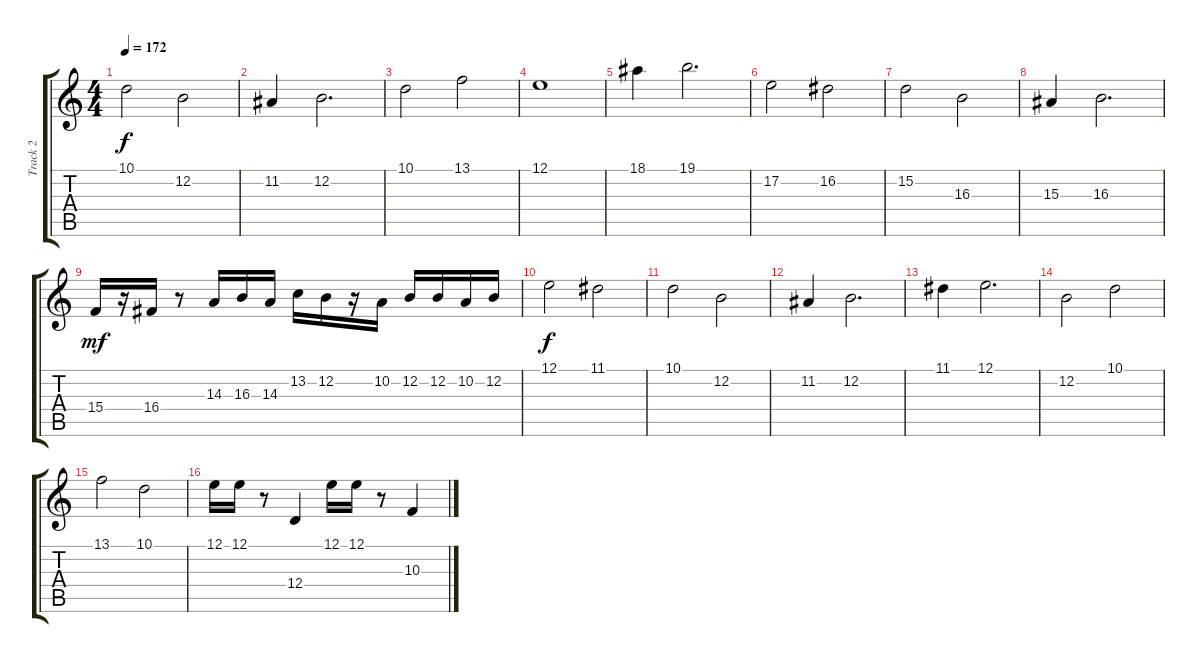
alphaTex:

\track ("Track 2" "Track 2") {instrument lead8bassandlead}
\staff {score tabs}
\tuning (E4 B3 G3 D3 A2 E2) {hide}
\ts (4 4)
\tempo 172
\clef g2
\ks c
10.1.2{dy f volume 15} 12.2.2{volume 15} |
11.2.4{volume 15} 12.2.2{d volume 15} |
10.1.2{volume 15} 13.1.2{volume 15} |
12.1.1 |
18.1.4{volume 15} 19.1.2{d} |
17.2.2{volume 15} 16.2.2{volume 15} |
15.2.2{volume 15} 16.3.2{volume 15} |
15.3.4{volume 15} 16.3.2{d volume 15} |
15.4.16{dy mf volume 15} r.16 16.4.16 r.8 14.3.16 16.3.16 14.3.16 13.2.16 12.2.16 r.16 10.2.16 12.2.16 12.2.16 10.2.16 12.2.16 |
12.1.2{dy f} 11.1.2{volume 15} |
10.1.2{volume 15} 12.2.2{volume 15} |
11.2.4{volume 15} 12.2.2{d volume 15} |
11.1.4{volume 15} 12.1.2{d volume 15} |
12.2.2{volume 15} 10.1.2 |
13.1.2 10.1.2 |
12.1.16 12.1.16 r.8 12.4.4 12.1.16 12.1.16 r.8 10.3.4
